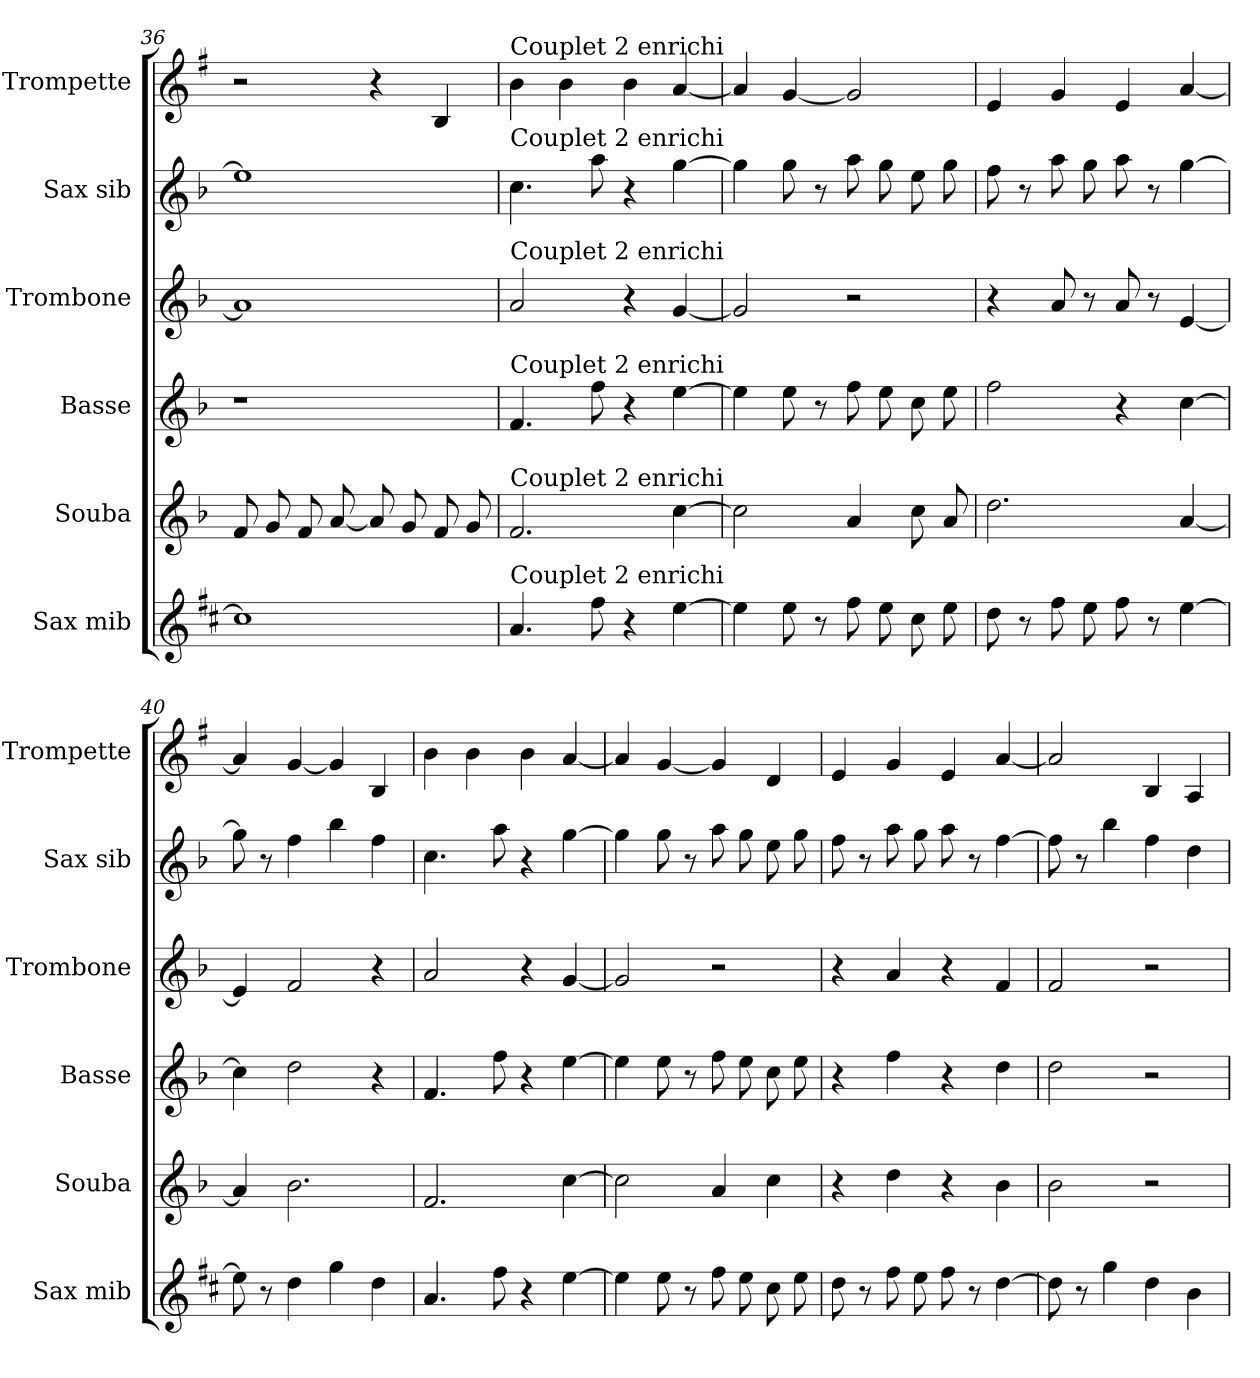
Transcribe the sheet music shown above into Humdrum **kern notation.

**kern	**kern	**kern	**kern	**kern	**kern
*part6	*part5	*part4	*part3	*part2	*part1
*staff6	*staff5	*staff4	*staff3	*staff2	*staff1
*I"Sax mib	*I"Souba	*I"Basse	*I"Trombone	*I"Sax sib	*I"Trompette
*I'Sax mib	*I'Souba	*I'Basse	*I'Trombone	*I'Sax sib	*I'Trompette
*clefG2	*clefG2	*clefG2	*clefG2	*clefG2	*clefG2
*ITrd5c9	*ITrd15c26	*ITrd8c14	*ITrd8c14	*ITrd8c14	*ITrd1c2
*k[b-]	*k[b-]	*k[b-]	*k[b-]	*k[b-]	*k[b-]
=36	=36	=36	=36	=36	=36
1e]	8FF	1r	1A]	1e]	2r
.	8GG	.	.	.	.
.	8FF	.	.	.	.
.	[8AA	.	.	.	.
.	8AA]	.	.	.	4r
.	8GG	.	.	.	.
.	8FF	.	.	.	4A
.	8GG	.	.	.	.
=37	=37	=37	=37	=37	=37
!	!	!	!	!	!LO:TX:t=Couplet 2 enrichi
!	!	!	!	!LO:TX:t=Couplet 2 enrichi	!
!	!	!	!LO:TX:t=Couplet 2 enrichi	!	!
!	!	!LO:TX:t=Couplet 2 enrichi	!	!	!
!	!LO:TX:t=Couplet 2 enrichi	!	!	!	!
!LO:TX:t=Couplet 2 enrichi	!	!	!	!	!
4.c	2.FF	4.F	2A	4.c	4a
.	.	.	.	.	4a
8a	.	8f	.	8a	.
4r	.	4r	4r	4r	4a
[4g	[4C	[4e	[4G	[4g	[4g
=38	=38	=38	=38	=38	=38
4g]	2C]	4e]	2G]	4g]	4g]
8g	.	8e	.	8g	[4f
8r	.	8r	.	8r	.
8a	4AA	8f	2r	8a	2f]
8g	.	8e	.	8g	.
8e	8C	8c	.	8e	.
8g	8AA	8e	.	8g	.
=39	=39	=39	=39	=39	=39
8f	2.D	2f	4r	8f	4d
8r	.	.	.	8r	.
8a	.	.	8A	8a	4f
8g	.	.	8r	8g	.
8a	.	4r	8A	8a	4d
8r	.	.	8r	8r	.
[4g	[4AA	[4c	[4E	[4g	[4g
=40	=40	=40	=40	=40	=40
8g]	4AA]	4c]	4E]	8g]	4g]
8r	.	.	.	8r	.
4f	2.BB-	2d	2F	4f	[4f
4b-	.	.	.	4b-	4f]
4f	.	4r	4r	4f	4A
=41	=41	=41	=41	=41	=41
4.c	2.FF	4.F	2A	4.c	4a
.	.	.	.	.	4a
8a	.	8f	.	8a	.
4r	.	4r	4r	4r	4a
[4g	[4C	[4e	[4G	[4g	[4g
=42	=42	=42	=42	=42	=42
4g]	2C]	4e]	2G]	4g]	4g]
8g	.	8e	.	8g	[4f
8r	.	8r	.	8r	.
8a	4AA	8f	2r	8a	4f]
8g	.	8e	.	8g	.
8e	4C	8c	.	8e	4c
8g	.	8e	.	8g	.
=43	=43	=43	=43	=43	=43
8f	4r	4r	4r	8f	4d
8r	.	.	.	8r	.
8a	4D	4f	4A	8a	4f
8g	.	.	.	8g	.
8a	4r	4r	4r	8a	4d
8r	.	.	.	8r	.
[4f	4BB-	4d	4F	[4f	[4g
=44	=44	=44	=44	=44	=44
8f]	2BB-	2d	2F	8f]	2g]
8r	.	.	.	8r	.
4b-	.	.	.	4b-	.
4f	2r	2r	2r	4f	4A
4d	.	.	.	4d	4G
=	=	=	=	=	=
*-	*-	*-	*-	*-	*-
